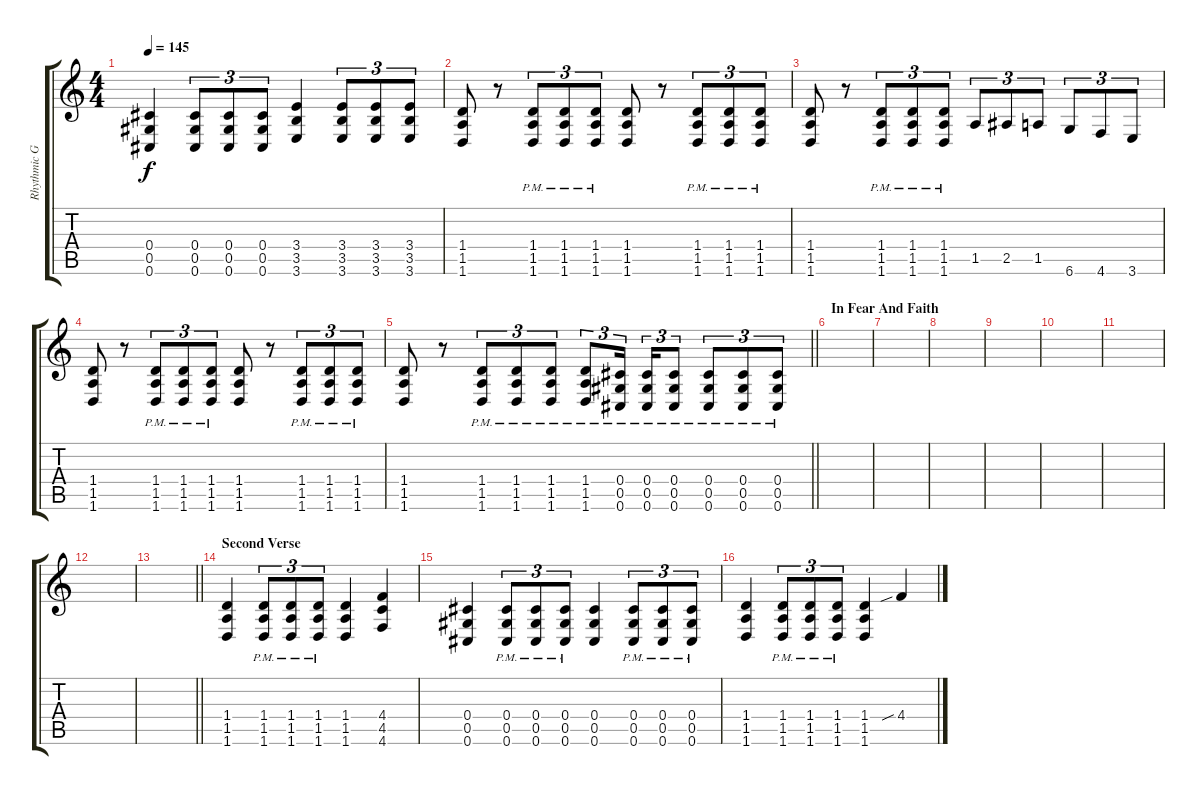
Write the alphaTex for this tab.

\track ("Rhythmic Guitar" "Rhythmic G") {instrument distortionguitar}
\staff {score tabs}
\tuning (Eb4 Bb3 Gb3 Db3 Ab2 Db2) {hide}
\ts (4 4)
\tempo 145
\clef g2
\ks c
(0.4 0.5 0.6).4{dy f} (0.4 0.5 0.6).8{tu (3 2)} (0.4 0.5 0.6).8{tu (3 2)} (0.4 0.5 0.6).8{tu (3 2)} (3.4 3.5 3.6).4 (3.4 3.5 3.6).8{tu (3 2)} (3.4 3.5 3.6).8{tu (3 2)} (3.4 3.5 3.6).8{tu (3 2)} |
(1.4 1.5 1.6).8 r.8 (1.4{pm} 1.5{pm} 1.6{pm}).8{tu (3 2)} (1.4{pm} 1.5{pm} 1.6{pm}).8{tu (3 2)} (1.4{pm} 1.5{pm} 1.6{pm}).8{tu (3 2)} (1.4 1.5 1.6).8 r.8 (1.4{pm} 1.5{pm} 1.6{pm}).8{tu (3 2)} (1.4{pm} 1.5{pm} 1.6{pm}).8{tu (3 2)} (1.4{pm} 1.5{pm} 1.6{pm}).8{tu (3 2)} |
(1.4 1.5 1.6).8 r.8 (1.4{pm} 1.5{pm} 1.6{pm}).8{tu (3 2)} (1.4{pm} 1.5{pm} 1.6{pm}).8{tu (3 2)} (1.4{pm} 1.5{pm} 1.6{pm}).8{tu (3 2)} 1.5.8{tu (3 2)} 2.5.8{tu (3 2)} 1.5.8{tu (3 2)} 6.6.8{tu (3 2)} 4.6.8{tu (3 2)} 3.6.8{tu (3 2)} |
(1.4 1.5 1.6).8 r.8 (1.4{pm} 1.5{pm} 1.6{pm}).8{tu (3 2)} (1.4{pm} 1.5{pm} 1.6{pm}).8{tu (3 2)} (1.4{pm} 1.5{pm} 1.6{pm}).8{tu (3 2)} (1.4 1.5 1.6).8 r.8 (1.4{pm} 1.5{pm} 1.6{pm}).8{tu (3 2)} (1.4{pm} 1.5{pm} 1.6{pm}).8{tu (3 2)} (1.4{pm} 1.5{pm} 1.6{pm}).8{tu (3 2)} |
\barLineRight lightlight
(1.4 1.5 1.6).8 r.8 (1.4{pm} 1.5{pm} 1.6{pm}).8{tu (3 2)} (1.4{pm} 1.5{pm} 1.6{pm}).8{tu (3 2)} (1.4{pm} 1.5{pm} 1.6{pm}).8{tu (3 2)} (1.4{pm} 1.5{pm} 1.6{pm}).8{tu (3 2)} (0.4{pm} 0.5{pm} 0.6{pm}).16{tu (3 2) beam splitsecondary} (0.4{pm} 0.5{pm} 0.6{pm}).16{tu (3 2)} (0.4{pm} 0.5{pm} 0.6{pm}).8{tu (3 2)} (0.4{pm} 0.5{pm} 0.6{pm}).8{tu (3 2)} (0.4{pm} 0.5{pm} 0.6{pm}).8{tu (3 2)} (0.4{pm} 0.5{pm} 0.6{pm}).8{tu (3 2)} |
\section ("" "In Fear And Faith")
|
|
|
|
|
|
|
\barLineRight lightlight
|
\section ("" "Second Verse")
(1.4 1.5 1.6).4 (1.4{pm} 1.5{pm} 1.6{pm}).8{tu (3 2)} (1.4{pm} 1.5{pm} 1.6{pm}).8{tu (3 2)} (1.4{pm} 1.5{pm} 1.6{pm}).8{tu (3 2)} (1.4 1.5 1.6).4 (4.4 4.5 4.6).4 |
(0.4 0.5 0.6).4 (0.4{pm} 0.5{pm} 0.6{pm}).8{tu (3 2)} (0.4{pm} 0.5{pm} 0.6{pm}).8{tu (3 2)} (0.4{pm} 0.5{pm} 0.6{pm}).8{tu (3 2)} (0.4 0.5 0.6).4 (0.4{pm} 0.5{pm} 0.6{pm}).8{tu (3 2)} (0.4{pm} 0.5{pm} 0.6{pm}).8{tu (3 2)} (0.4{pm} 0.5{pm} 0.6{pm}).8{tu (3 2)} |
(1.4 1.5 1.6).4 (1.4{pm} 1.5{pm} 1.6{pm}).8{tu (3 2)} (1.4{pm} 1.5{pm} 1.6{pm}).8{tu (3 2)} (1.4{pm} 1.5{pm} 1.6{pm}).8{tu (3 2)} (1.4 1.5 1.6).4 4.4{sib}.4
